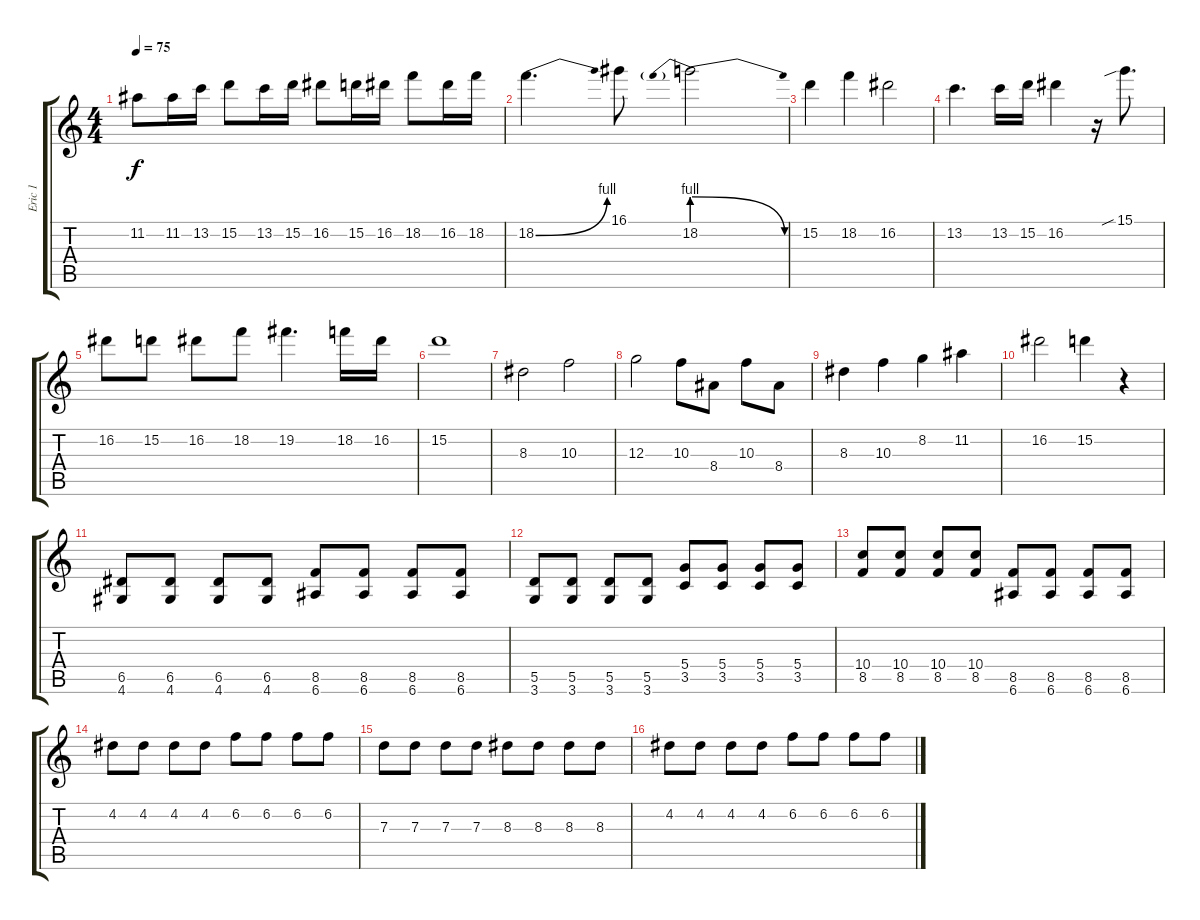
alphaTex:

\track ("Eric 1" "Eric 1") {instrument overdrivenguitar}
\staff {score tabs}
\tuning (E4 B3 G3 D3 A2 E2) {hide}
\ts (4 4)
\tempo 75
\clef g2
\ks c
11.2{t}.8{dy f} 11.2.16 13.2.16 15.2.8 13.2.16 15.2.16 16.2.8 15.2.16 16.2.16 18.2.8 16.2.16 18.2.16 |
18.2{be (bend 0 0 60 4)}.4{d} 16.1.8 18.2{be (prebendrelease 0 4 60 0)}.2 |
15.2.4 18.2.4 16.2.2 |
13.2.4{d} 13.2.16 15.2.16 16.2.4 r.16 15.1{sib}.8{d} |
16.2.8 15.2.8 16.2.8 18.2.8 19.2.4{d} 18.2.16 16.2.16 |
15.2.1 |
8.3.2{instrument electricguitarjazz} 10.3.2 |
12.3.2 10.3.8 8.4.8 10.3.8 8.4.8 |
8.3.4 10.3.4 8.2.4 11.2.4 |
16.2.2 15.2.4 r.4 |
(6.5 4.6).8{instrument overdrivenguitar} (6.5 4.6).8 (6.5 4.6).8 (6.5 4.6).8 (8.5 6.6).8 (8.5 6.6).8 (8.5 6.6).8 (8.5 6.6).8 |
(5.5 3.6).8 (5.5 3.6).8 (5.5 3.6).8 (5.5 3.6).8 (5.4 3.5).8 (5.4 3.5).8 (5.4 3.5).8 (5.4 3.5).8 |
(10.4 8.5).8 (10.4 8.5).8 (10.4 8.5).8 (10.4 8.5).8 (8.5 6.6).8 (8.5 6.6).8 (8.5 6.6).8 (8.5 6.6).8 |
4.2.8 4.2.8 4.2.8 4.2.8 6.2.8 6.2.8 6.2.8 6.2.8 |
7.3.8 7.3.8 7.3.8 7.3.8 8.3.8 8.3.8 8.3.8 8.3.8 |
4.2.8 4.2.8 4.2.8 4.2.8 6.2.8 6.2.8 6.2.8 6.2.8
